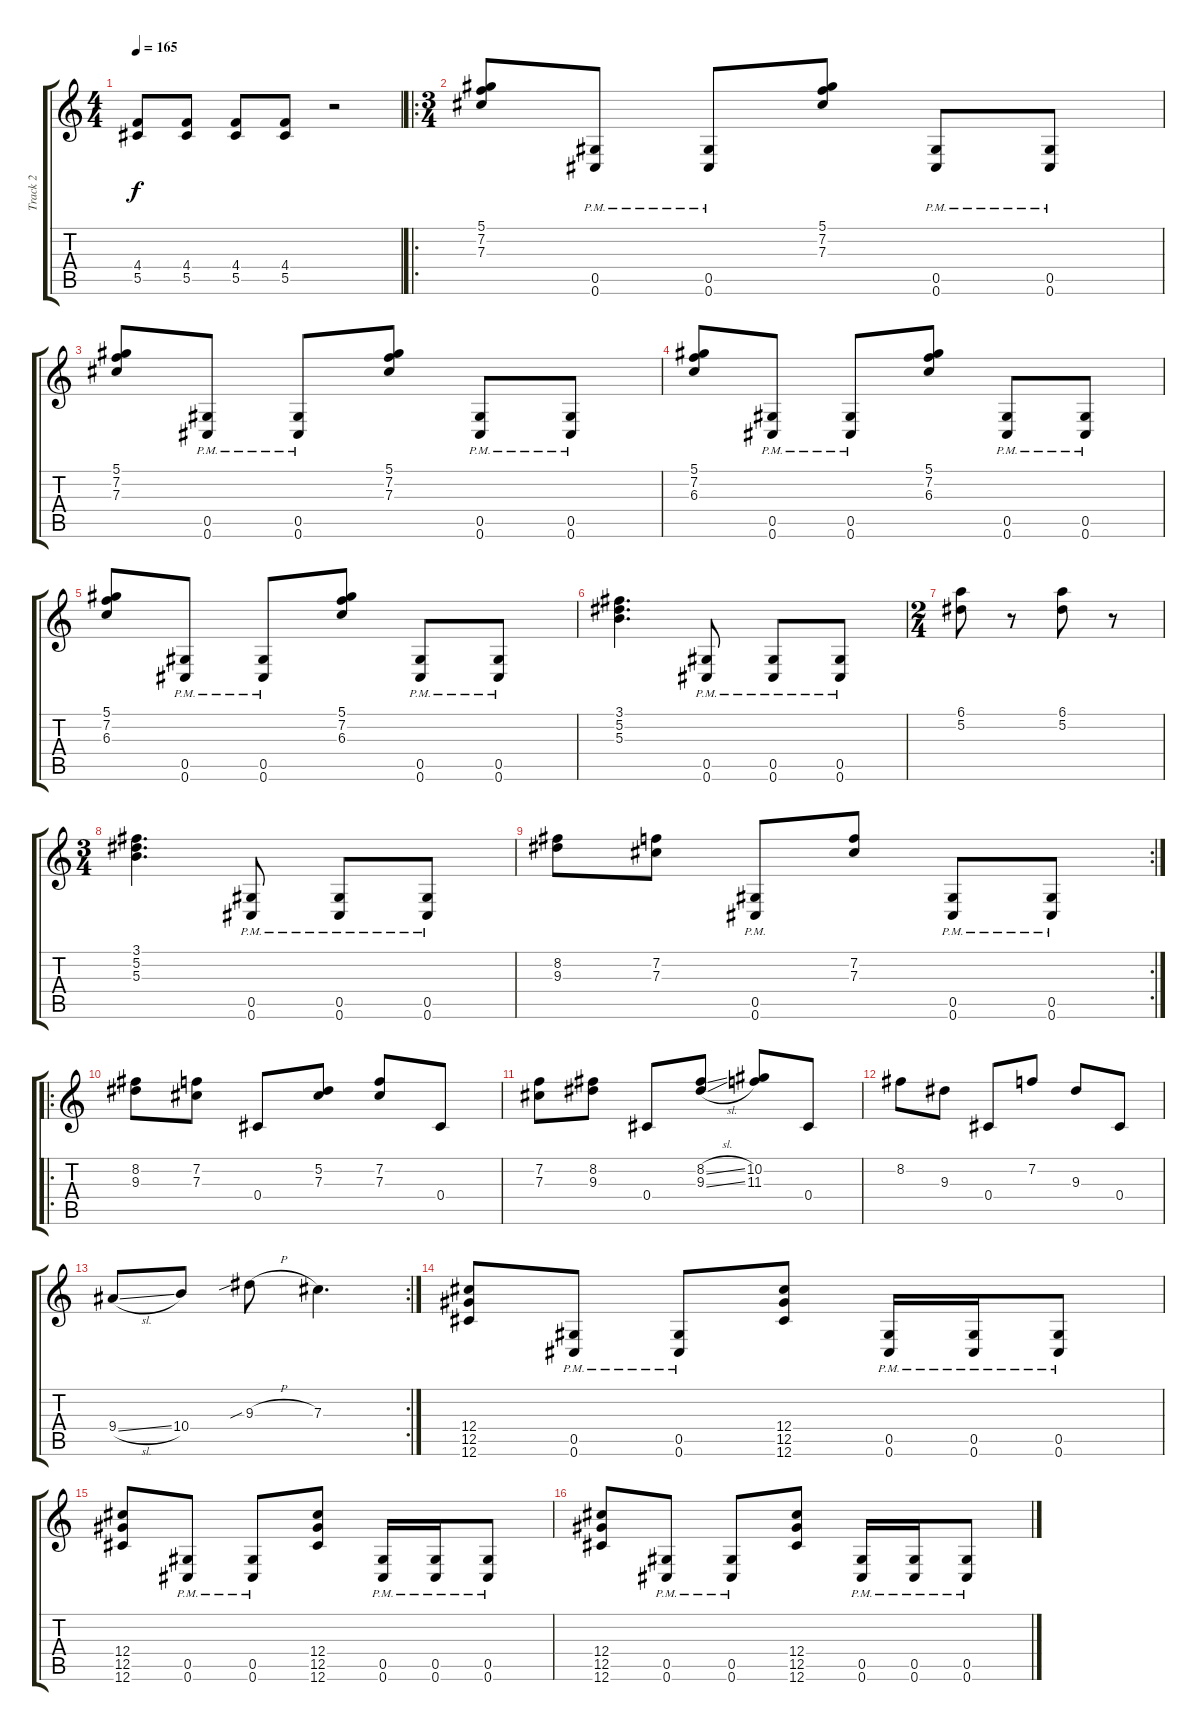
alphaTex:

\track ("Track 2" "Track 2") {instrument overdrivenguitar}
\staff {score tabs}
\tuning (Eb4 Bb3 Gb3 Db3 Ab2 Db2) {hide}
\ts (4 4)
\tempo 165
\clef g2
\ks c
(4.4 5.5).8{dy f} (4.4 5.5).8 (4.4 5.5).8 (4.4 5.5).8 r.2 |
\ro
\ts (3 4)
(5.1 7.2 7.3).8 (0.5{pm} 0.6{pm}).8 (0.5{pm} 0.6{pm}).8 (5.1 7.2 7.3).8 (0.5{pm} 0.6{pm}).8 (0.5{pm} 0.6{pm}).8 |
(5.1 7.2 7.3).8 (0.5{pm} 0.6{pm}).8 (0.5{pm} 0.6{pm}).8 (5.1 7.2 7.3).8 (0.5{pm} 0.6{pm}).8 (0.5{pm} 0.6{pm}).8 |
(5.1 7.2 6.3).8 (0.5{pm} 0.6{pm}).8 (0.5{pm} 0.6{pm}).8 (5.1 7.2 6.3).8 (0.5{pm} 0.6{pm}).8 (0.5{pm} 0.6{pm}).8 |
(5.1 7.2 6.3).8 (0.5{pm} 0.6{pm}).8 (0.5{pm} 0.6{pm}).8 (5.1 7.2 6.3).8 (0.5{pm} 0.6{pm}).8 (0.5{pm} 0.6{pm}).8 |
(3.1 5.2 5.3).4{d} (0.5{pm} 0.6{pm}).8 (0.5{pm} 0.6{pm}).8 (0.5{pm} 0.6{pm}).8 |
\ts (2 4)
(6.1 5.2).8 r.8 (6.1 5.2).8 r.8 |
\ts (3 4)
(3.1 5.2 5.3).4{d} (0.5{pm} 0.6{pm}).8 (0.5{pm} 0.6{pm}).8 (0.5{pm} 0.6{pm}).8 |
\rc 2
(8.2 9.3).8 (7.2 7.3).8 (0.5{pm} 0.6{pm}).8 (7.2 7.3).8 (0.5{pm} 0.6{pm}).8 (0.5{pm} 0.6{pm}).8 |
\ro
(8.2 9.3).8 (7.2 7.3).8 0.4.8 (5.2 7.3).8 (7.2 7.3).8 0.4.8 |
(7.2 7.3).8 (8.2 9.3).8 0.4.8 (8.2{sl} 9.3{sl}).8 (10.2 11.3).8 0.4.8 |
8.2.8 9.3.8 0.4.8 7.2.8 9.3.8 0.4.8 |
\rc 2
9.4{sl}.8 10.4.8 9.3{sib h}.8 7.3.4{d} |
(12.4 12.5 12.6).8 (0.5{pm} 0.6{pm}).8 (0.5{pm} 0.6{pm}).8 (12.4 12.5 12.6).8 (0.5{pm} 0.6{pm}).16 (0.5{pm} 0.6{pm}).16 (0.5{pm} 0.6{pm}).8 |
(12.4 12.5 12.6).8 (0.5{pm} 0.6{pm}).8 (0.5{pm} 0.6{pm}).8 (12.4 12.5 12.6).8 (0.5{pm} 0.6{pm}).16 (0.5{pm} 0.6{pm}).16 (0.5{pm} 0.6{pm}).8 |
(12.4 12.5 12.6).8 (0.5{pm} 0.6{pm}).8 (0.5{pm} 0.6{pm}).8 (12.4 12.5 12.6).8 (0.5{pm} 0.6{pm}).16 (0.5{pm} 0.6{pm}).16 (0.5{pm} 0.6{pm}).8
